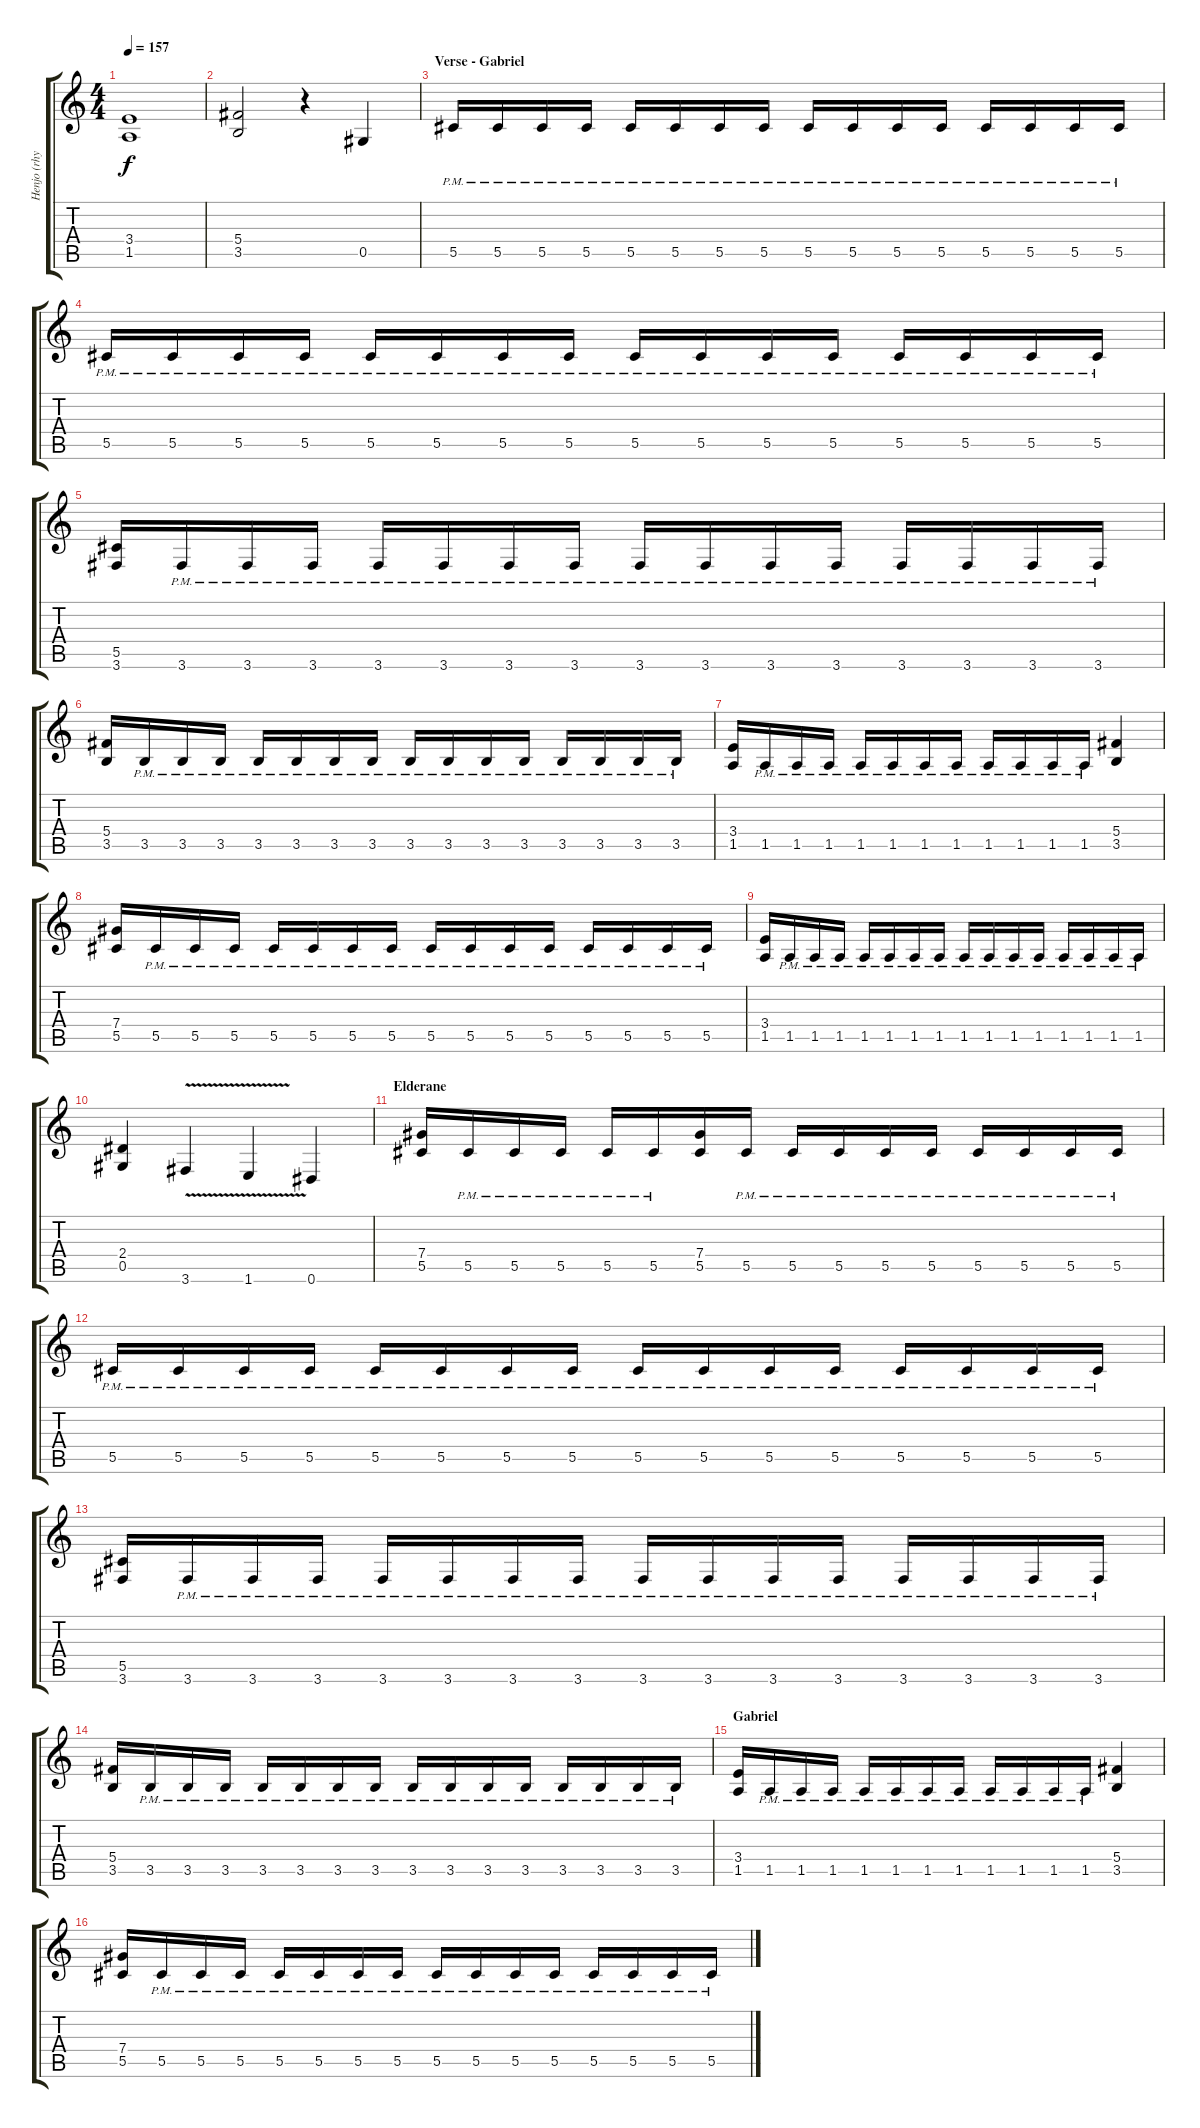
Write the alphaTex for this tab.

\track ("Henjo (rhythm)" "Henjo (rhy") {instrument distortionguitar}
\staff {score tabs}
\tuning (Eb4 Bb3 Gb3 Db3 Ab2 Eb2) {hide}
\ts (4 4)
\tempo 157
\clef g2
\ks c
(3.4 1.5).1{dy f} |
(5.4 3.5).2 r.4 0.5.4 |
\section ("" "Verse - Gabriel")
5.5{pm}.16 5.5{pm}.16 5.5{pm}.16 5.5{pm}.16 5.5{pm}.16 5.5{pm}.16 5.5{pm}.16 5.5{pm}.16 5.5{pm}.16 5.5{pm}.16 5.5{pm}.16 5.5{pm}.16 5.5{pm}.16 5.5{pm}.16 5.5{pm}.16 5.5{pm}.16 |
5.5{pm}.16 5.5{pm}.16 5.5{pm}.16 5.5{pm}.16 5.5{pm}.16 5.5{pm}.16 5.5{pm}.16 5.5{pm}.16 5.5{pm}.16 5.5{pm}.16 5.5{pm}.16 5.5{pm}.16 5.5{pm}.16 5.5{pm}.16 5.5{pm}.16 5.5{pm}.16 |
(5.5 3.6).16 3.6{pm}.16 3.6{pm}.16 3.6{pm}.16 3.6{pm}.16 3.6{pm}.16 3.6{pm}.16 3.6{pm}.16 3.6{pm}.16 3.6{pm}.16 3.6{pm}.16 3.6{pm}.16 3.6{pm}.16 3.6{pm}.16 3.6{pm}.16 3.6{pm}.16 |
(5.4 3.5).16 3.5{pm}.16 3.5{pm}.16 3.5{pm}.16 3.5{pm}.16 3.5{pm}.16 3.5{pm}.16 3.5{pm}.16 3.5{pm}.16 3.5{pm}.16 3.5{pm}.16 3.5{pm}.16 3.5{pm}.16 3.5{pm}.16 3.5{pm}.16 3.5{pm}.16 |
(3.4 1.5).16 1.5{pm}.16 1.5{pm}.16 1.5{pm}.16 1.5{pm}.16 1.5{pm}.16 1.5{pm}.16 1.5{pm}.16 1.5{pm}.16 1.5{pm}.16 1.5{pm}.16 1.5{pm}.16 (5.4 3.5).4 |
(7.4 5.5).16 5.5{pm}.16 5.5{pm}.16 5.5{pm}.16 5.5{pm}.16 5.5{pm}.16 5.5{pm}.16 5.5{pm}.16 5.5{pm}.16 5.5{pm}.16 5.5{pm}.16 5.5{pm}.16 5.5{pm}.16 5.5{pm}.16 5.5{pm}.16 5.5{pm}.16 |
(3.4 1.5).16 1.5{pm}.16 1.5{pm}.16 1.5{pm}.16 1.5{pm}.16 1.5{pm}.16 1.5{pm}.16 1.5{pm}.16 1.5{pm}.16 1.5{pm}.16 1.5{pm}.16 1.5{pm}.16 1.5{pm}.16 1.5{pm}.16 1.5{pm}.16 1.5{pm}.16 |
(2.4 0.5).4 3.6{v}.4 1.6{v}.4 0.6.4 |
\section ("" "Elderane")
(7.4 5.5).16 5.5{pm}.16 5.5{pm}.16 5.5{pm}.16 5.5{pm}.16 5.5{pm}.16 (7.4 5.5).16 5.5{pm}.16 5.5{pm}.16 5.5{pm}.16 5.5{pm}.16 5.5{pm}.16 5.5{pm}.16 5.5{pm}.16 5.5{pm}.16 5.5{pm}.16 |
5.5{pm}.16 5.5{pm}.16 5.5{pm}.16 5.5{pm}.16 5.5{pm}.16 5.5{pm}.16 5.5{pm}.16 5.5{pm}.16 5.5{pm}.16 5.5{pm}.16 5.5{pm}.16 5.5{pm}.16 5.5{pm}.16 5.5{pm}.16 5.5{pm}.16 5.5{pm}.16 |
(5.5 3.6).16 3.6{pm}.16 3.6{pm}.16 3.6{pm}.16 3.6{pm}.16 3.6{pm}.16 3.6{pm}.16 3.6{pm}.16 3.6{pm}.16 3.6{pm}.16 3.6{pm}.16 3.6{pm}.16 3.6{pm}.16 3.6{pm}.16 3.6{pm}.16 3.6{pm}.16 |
(5.4 3.5).16 3.5{pm}.16 3.5{pm}.16 3.5{pm}.16 3.5{pm}.16 3.5{pm}.16 3.5{pm}.16 3.5{pm}.16 3.5{pm}.16 3.5{pm}.16 3.5{pm}.16 3.5{pm}.16 3.5{pm}.16 3.5{pm}.16 3.5{pm}.16 3.5{pm}.16 |
\section ("" "Gabriel")
(3.4 1.5).16 1.5{pm}.16 1.5{pm}.16 1.5{pm}.16 1.5{pm}.16 1.5{pm}.16 1.5{pm}.16 1.5{pm}.16 1.5{pm}.16 1.5{pm}.16 1.5{pm}.16 1.5{pm}.16 (5.4 3.5).4 |
(7.4 5.5).16 5.5{pm}.16 5.5{pm}.16 5.5{pm}.16 5.5{pm}.16 5.5{pm}.16 5.5{pm}.16 5.5{pm}.16 5.5{pm}.16 5.5{pm}.16 5.5{pm}.16 5.5{pm}.16 5.5{pm}.16 5.5{pm}.16 5.5{pm}.16 5.5{pm}.16
